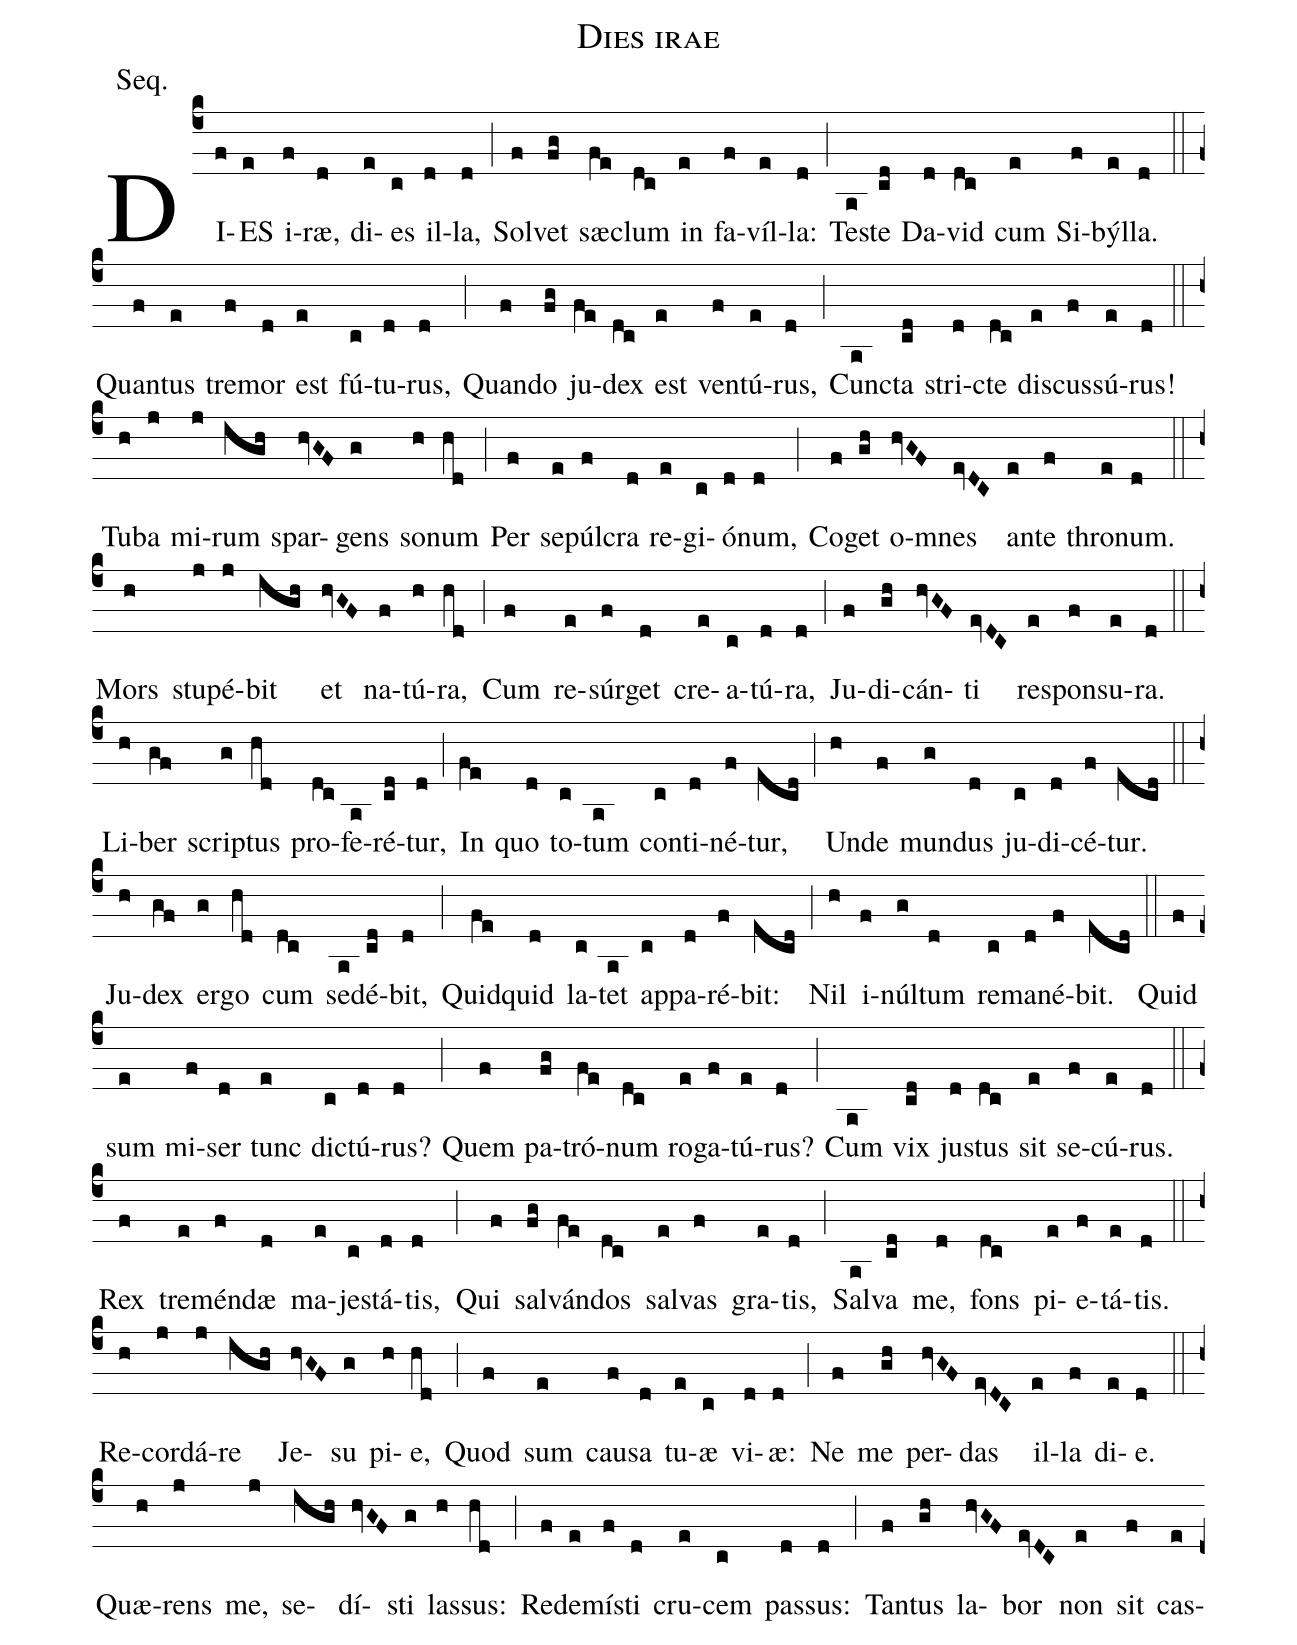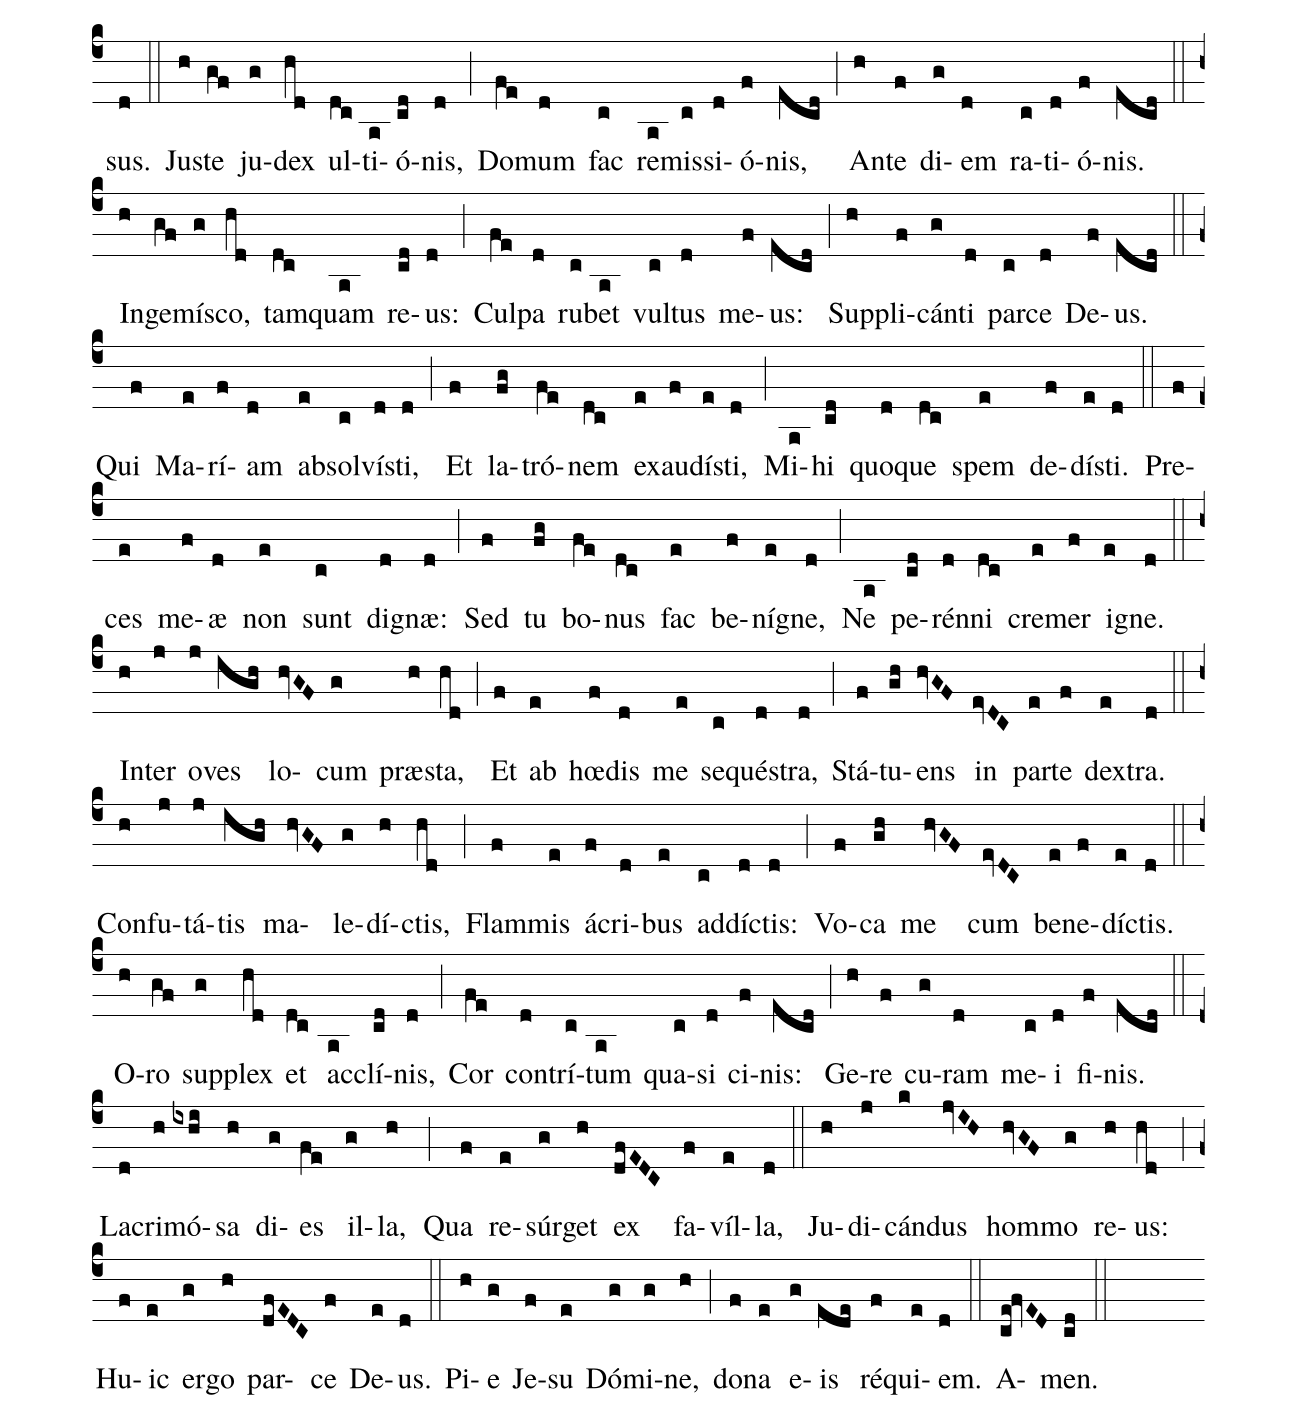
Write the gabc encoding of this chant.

name:Dies irae;
annotation:Seq.;
mode:I.;
%%
(c4) DI(f)ES(e) i(f)ræ,(d) di(e)es(c) il(d)la,(d) (;) Sol(f)vet(fg) sæ(fe)clum(dc) in(e) fa(f)víl(e)la:(d) (;) Te(a)ste(cd) Da(d)vid(dc) cum(e) Si(f)býl(e)la.(d) (::) Quan(f)tus(e) tre(f)mor(d) est(e) fú(c)tu(d)rus,(d) (;) Quan(f)do(fg) ju(fe)dex(dc) est(e) ven(f)tú(e)rus,(d) (;) Cunc(a)ta(cd) stri(d)cte(dc) di(e)scus(f)sú(e)rus!(d) (::) Tu(h)ba(j) mi(j)rum(igh) spar(hvGF)gens(g) so(h)num(hd) (;) Per(f) se(e)púl(f)cra(d) re(e)gi(c)ó(d)num,(d) (;) Co(f)get(gh) o(hvGF)mnes(evDC) an(e)te(f) thro(e)num.(d) (::) Mors(h) stu(j)pé(j)bit(igh) et(hvGF) na(f)tú(h)ra,(hd) (;) Cum(f) re(e)súr(f)get(d) cre(e)a(c)tú(d)ra,(d) (;) Ju(f)di(gh)cán(hvGF)ti(evDC) re(e)spon(f)su(e)ra.(d) (::) Li(h)ber(gf) scri(g)ptus(hd) pro(dc)fe(a)ré(cd)tur,(d) (;) In(fe) quo(d) to(c)tum(a) con(c)ti(d)né(f)tur,(ecd) (;) Un(h)de(f) mun(g)dus(d) ju(c)di(d)cé(f)tur.(ecd) (::) Ju(h)dex(gf) er(g)go(hd) cum(dc) se(a)dé(cd)bit,(d) (;) Quid(fe)quid(d) la(c)tet(a) ap(c)pa(d)ré(f)bit:(ecd) (;) Nil(h) i(f)núl(g)tum(d) re(c)ma(d)né(f)bit.(ecd) (::) Quid(f) sum(e) mi(f)ser(d) tunc(e) di(c)ctú(d)rus?(d) (;) Quem(f) pa(fg)tró(fe)num(dc) ro(e)ga(f)tú(e)rus?(d) (;) Cum(a) vix(cd) ju(d)stus(dc) sit(e) se(f)cú(e)rus.(d) (::) Rex(f) tre(e)mén(f)dæ(d) ma(e)je(c)stá(d)tis,(d) (;) Qui(f) sal(fg)ván(fe)dos(dc) sal(e)vas(f) gra(e)tis,(d) (;) Sal(a)va(cd) me,(d) fons(dc) pi(e)e(f)tá(e)tis.(d) (::) Re(h)cor(j)dá(j)re(igh) Je(hvGF)su(g) pi(h)e,(hd) (;) Quod(f) sum(e) cau(f)sa(d) tu(e)æ(c) vi(d)æ:(d) (;) Ne(f) me(gh) per(hvGF)das(evDC) il(e)la(f) di(e)e.(d) (::) Quæ(h)rens(j) me,(j) se(igh)dí(hvGF)sti(g) las(h)sus:(hd) (;) Re(f)de(e)mí(f)sti(d) cru(e)cem(c) pas(d)sus:(d) (;) Tan(f)tus(gh) la(hvGF)bor(evDC) non(e) sit(f) cas(e)sus.(d) (::) Ju(h)ste(gf) ju(g)dex(hd) ul(dc)ti(a)ó(cd)nis,(d) (;) Do(fe)mum(d) fac(c) re(a)mis(c)si(d)ó(f)nis,(ecd) (;) An(h)te(f) di(g)em(d) ra(c)ti(d)ó(f)nis.(ecd) (::) In(h)ge(gf)mí(g)sco,(hd) tam(dc)quam(a) re(cd)us:(d) (;) Cul(fe)pa(d) ru(c)bet(a) vul(c)tus(d) me(f)us:(ecd) (;) Sup(h)pli(f)cán(g)ti(d) par(c)ce(d) De(f)us.(ecd) (::) Qui(f) Ma(e)rí(f)am(d) ab(e)sol(c)ví(d)sti,(d) (;) Et(f) la(fg)tró(fe)nem(dc) ex(e)au(f)dí(e)sti,(d) (;) Mi(a)hi(cd) quo(d)que(dc) spem(e) de(f)dí(e)sti.(d) (::) Pre(f)ces(e) me(f)æ(d) non(e) sunt(c) di(d)gnæ:(d) (;) Sed(f) tu(fg) bo(fe)nus(dc) fac(e) be(f)ní(e)gne,(d) (;) Ne(a) pe(cd)rén(d)ni(dc) cre(e)mer(f) i(e)gne.(d) (::) In(h)ter(j) o(j)ves(igh) lo(hvGF)cum(g) præ(h)sta,(hd) (;) Et(f) ab(e) hœ(f)dis(d) me(e) se(c)qué(d)stra,(d) (;) Stá(f)tu(gh)ens(hvGF) in(evDC) par(e)te(f) dex(e)tra.(d) (::) Con(h)fu(j)tá(j)tis(igh) ma(hvGF)le(g)dí(h)ctis,(hd) (;) Flam(f)mis(e) á(f)cri(d)bus(e) ad(c)dí(d)ctis:(d) (;) Vo(f)ca(gh) me(hvGF) cum(evDC) be(e)ne(f)dí(e)ctis.(d) (::) O(h)ro(gf) sup(g)plex(hd) et(dc) ac(a)clí(cd)nis,(d) (;) Cor(fe) con(d)trí(c)tum(a) qua(c)si(d) ci(f)nis:(ecd) (;) Ge(h)re(f) cu(g)ram(d) me(c)i(d) fi(f)nis.(ecd) (::) La(d)cri(h)mó(ixhi)sa(h) di(g)es(fe) il(g)la,(h) (;) Qua(f) re(e)súr(g)get(h) ex(dfEDC) fa(f)víl(e)la,(d) (::) Ju(h)di(j)cán(k)dus(jvIH) hom(hvGF)mo(g) re(h)us:(hd) (;) Hu(f)ic(e) er(g)go(h) par(dfEDC)ce(f) De(e)us.(d) (::) Pi(h)e(g) Je(f)su(e) Dó(g)mi(g)ne,(h) (;) do(f)na(e) e(g)is(ede) ré(f)qui(e)em.(d) (::) A(ce!fvED)men.(cd) (::)
